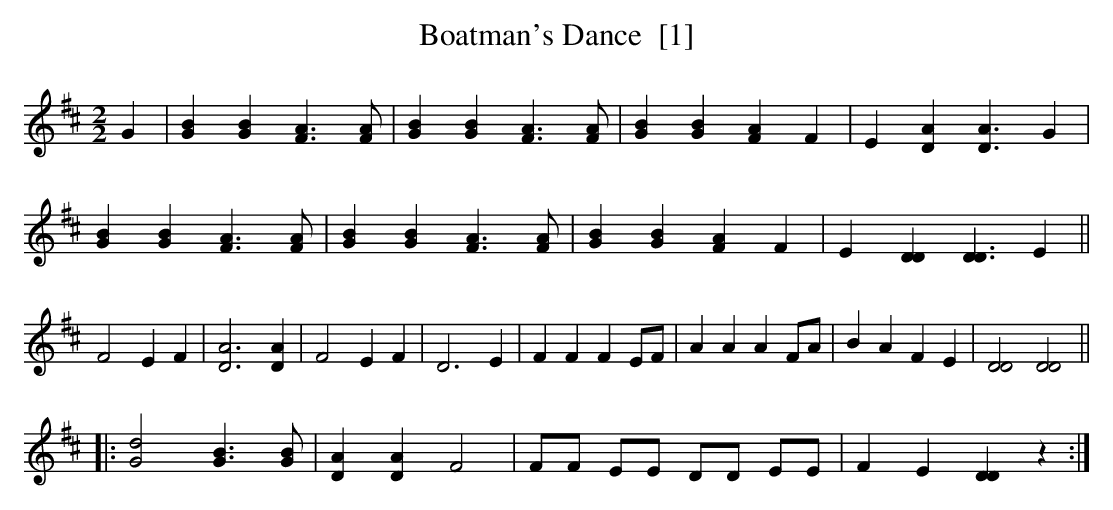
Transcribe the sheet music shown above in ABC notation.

X:1
T:Boatman's Dance  [1]
M:2/2
L:1/4
K:D
G | [BG] [BG] [A3/2F3/2] [A/F/] | [BG] [BG] [A3/2F3/2] [A/F/]  | [BG] [BG] [AF] F | E [AD] [A3/2D3/2] G|
[BG] [BG] [A3/2F3/2] [A/F/] | [BG] [BG] [A3/2F3/2] [A/F/]  | [BG] [BG] [AF] F | E [DD] [D3/2D3/2] E||
F2 EF | [A3D3] [AD] | F2 EF | D3 E |FF FE/F/ | AA AF/A/ | BA FE | [D2D2] [D2D2] ||
|:[d2G2] [B3/2G3/2] [G/B/] | [AD][AD] F2 | F/F/ E/E/ D/D/ E/E/ |FE [DD] z :|
